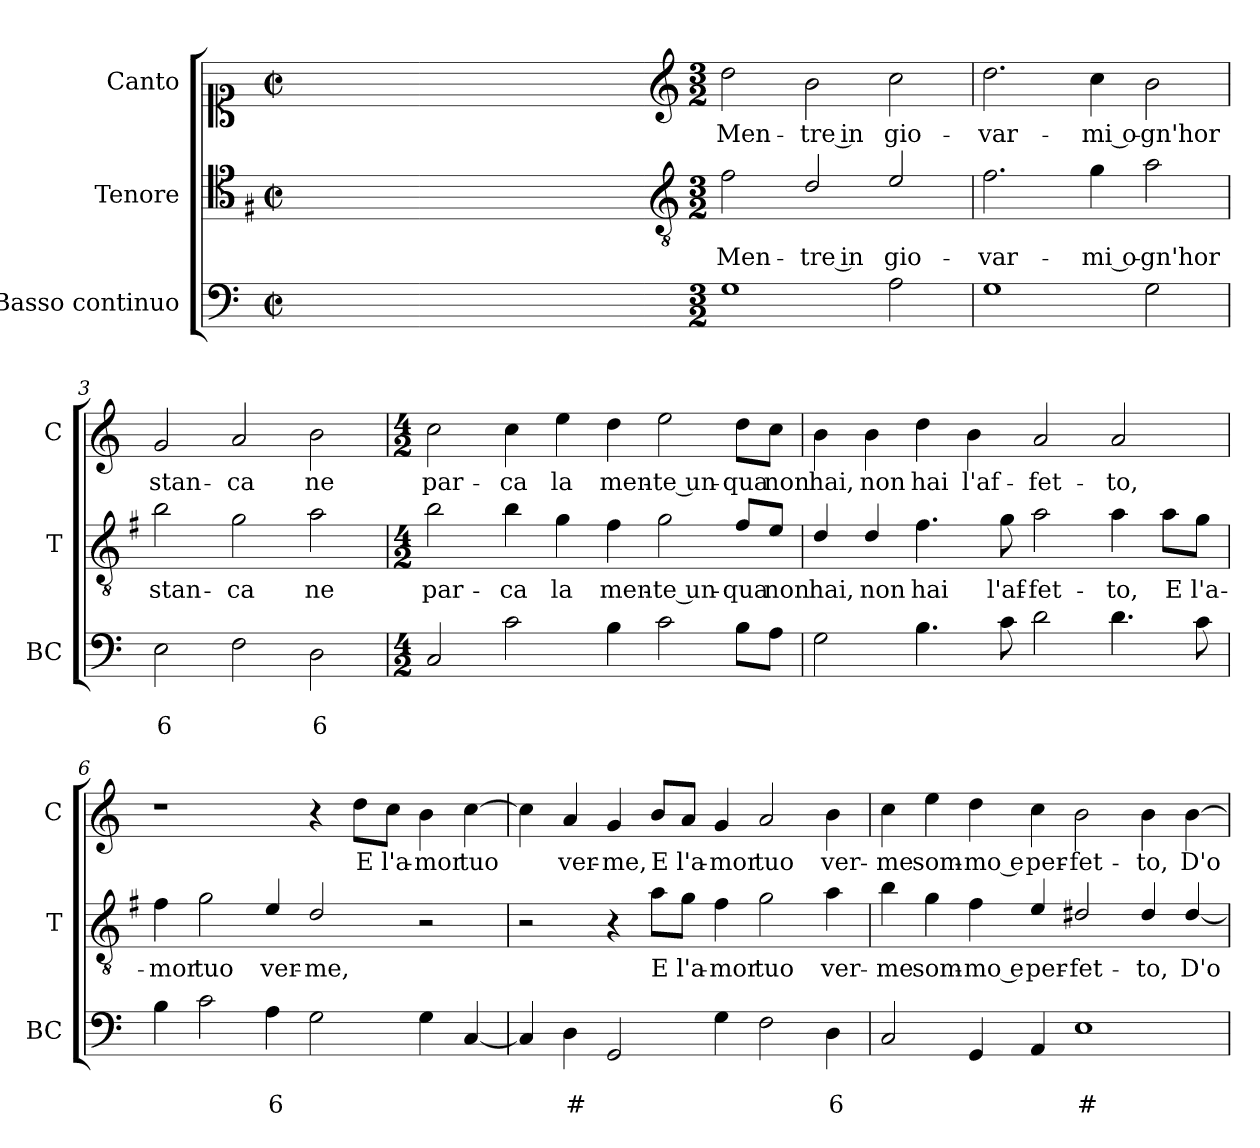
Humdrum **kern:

**kern	**text	**text	**kern	**text	**kern	**text
*part3	*part3	*part3	*part2	*part2	*part1	*part1
*staff3	*staff3	*staff3	*staff2	*staff2	*staff1	*staff1
*I"Basso continuo	*	*	*I"Tenore	*	*I"Canto	*
*I'BC	*	*	*I'T	*	*I'C	*
*clefF4	*	*	*clefC4	*	*clefC1	*
*	*	*	*ITrd4c7	*	*	*
*k[]	*	*	*k[]	*	*k[]	*
*C:	*	*	*C:	*	*C:	*
*M2/2	*	*	*M2/2	*	*M2/2	*
*met(c|)	*	*	*met(c|)	*	*met(c|)	*
=	=	=	=	=	=	=
1ryy	.	.	1ryy	.	1ryy	.
=1X-	=1X-	=1X-	=1X-	=1X-	=1X-	=1X-
4ryy	.	.	4ryy	.	4ryy	.
4ryy	.	.	4ryy	.	4ryy	.
4ryy	.	.	4ryy	.	4ryy	.
4ryy	.	.	4ryy	.	4ryy	.
=1-	=1-	=1-	=1-	=1-	=1-	=1-
*	*	*	*clefGv2	*	*clefG2	*
*M3/2	*	*	*M3/2	*	*M3/2	*
!	!	!	!	!LO:LY:b	!	!LO:LY:b
1G	.	.	2B\	Men-	2dd\	Men-
!	!	!	!	!LO:LY:b	!	!LO:LY:b
.	.	.	2G/	-tre in	2b\	-tre in
!	!	!	!	!LO:LY:b	!	!LO:LY:b
2A\	.	.	2A/	gio-	2cc\	gio-
=2	=2	=2	=2	=2	=2	=2
!	!	!	!	!LO:LY:b	!	!LO:LY:b
1G	.	.	2.B\	-var-	2.dd\	-var-
!	!	!	!	!LO:LY:b	!	!LO:LY:b
.	.	.	4c\	-mi o-	4cc\	-mi o-
!	!	!	!	!LO:LY:b	!	!LO:LY:b
2G\	.	.	2d\	-gn'hor	2b\	-gn'hor
=3	=3	=3	=3	=3	=3	=3
!	!	!LO:LY:b	!	!LO:LY:b	!	!LO:LY:b
2E\	.	6	2e\	stan-	2g/	stan-
!	!	!	!	!LO:LY:b	!	!LO:LY:b
2F\	.	.	2c\	-ca	2a/	-ca
!	!	!LO:LY:b	!	!LO:LY:b	!	!LO:LY:b
2D\	.	6	2d\	ne	2b\	ne
=4	=4	=4	=4	=4	=4	=4
*M4/2	*	*	*M4/2	*	*M4/2	*
!	!	!	!	!LO:LY:b	!	!LO:LY:b
2C/	.	.	2e\	par-	2cc\	par-
!	!	!	!	!LO:LY:b	!	!LO:LY:b
2c\	.	.	4e\	-ca	4cc\	-ca
!	!	!	!	!LO:LY:b	!	!LO:LY:b
.	.	.	4c\	la	4ee\	la
!	!	!	!	!LO:LY:b	!	!LO:LY:b
4B\	.	.	4B\	men-	4dd\	men-
!	!	!	!	!LO:LY:b	!	!LO:LY:b
2c\	.	.	2c\	-te un-	2ee\	-te un-
!	!	!	!	!LO:LY:b	!	!LO:LY:b
8B\L	.	.	8B/L	-qua	8dd\L	-qua
!	!	!	!	!LO:LY:b	!	!LO:LY:b
8A\J	.	.	8A/J	non	8cc\J	non
!!LO:LB:g=z
=5	=5	=5	=5	=5	=5	=5
!	!	!	!	!LO:LY:b	!	!LO:LY:b
2G\	.	.	4G/	hai,	4b\	hai,
!	!	!	!	!LO:LY:b	!	!LO:LY:b
.	.	.	4G/	non	4b\	non
!	!	!	!	!LO:LY:b	!	!LO:LY:b
4.B\	.	.	4.B\	hai	4dd\	hai
!	!	!	!	!	!	!LO:LY:b
.	.	.	.	.	4b\	l'af-
!	!	!	!	!LO:LY:b	!	!
8c\	.	.	8c\	l'af-	.	.
!	!	!	!	!LO:LY:b	!	!LO:LY:b
2d\	.	.	2d\	-fet-	2a/	-fet-
!	!	!	!	!LO:LY:b	!	!LO:LY:b
4.d\	.	.	4d\	-to,	2a/	-to,
!	!	!	!	!LO:LY:b	!	!
.	.	.	8d\L	E	.	.
!	!	!	!	!LO:LY:b	!	!
8c\	.	.	8c\J	l'a-	.	.
=6	=6	=6	=6	=6	=6	=6
!	!	!	!	!LO:LY:b	!	!
4B\	.	.	4B\	-mor	1r	.
!	!	!	!	!LO:LY:b	!	!
2c\	.	.	2c\	tuo	.	.
!	!	!LO:LY:b	!	!LO:LY:b	!	!
4A\	.	6	4A/	ver-	.	.
!	!	!	!	!LO:LY:b	!	!
2G\	.	.	2G/	-me,	4r	.
!	!	!	!	!	!	!LO:LY:b
.	.	.	.	.	8dd\L	E
!	!	!	!	!	!	!LO:LY:b
.	.	.	.	.	8cc\J	l'a-
!	!	!	!	!	!	!LO:LY:b
4G\	.	.	2r	.	4b\	-mor
!	!	!	!	!	!	!LO:LY:b
[4C/	.	.	.	.	[4cc\	tuo
=7	=7	=7	=7	=7	=7	=7
4C/]	.	.	2r	.	4cc\]	.
!	!	!LO:LY:b	!	!	!	!LO:LY:b
4D\	.	#	.	.	4a/	ver-
!	!	!	!	!	!	!LO:LY:b
2GG/	.	.	4r	.	4g/	-me,
!	!	!	!	!LO:LY:b	!	!LO:LY:b
.	.	.	8d\L	E	8b/L	E
!	!	!	!	!LO:LY:b	!	!LO:LY:b
.	.	.	8c\J	l'a-	8a/J	l'a-
!	!	!	!	!LO:LY:b	!	!LO:LY:b
4G\	.	.	4B\	-mor	4g/	-mor
!	!	!	!	!LO:LY:b	!	!LO:LY:b
2F\	.	.	2c\	tuo	2a/	tuo
!	!	!LO:LY:b	!	!LO:LY:b	!	!LO:LY:b
4D\	.	6	4d\	ver-	4b\	ver-
!!LO:LB:g=z
=8	=8	=8	=8	=8	=8	=8
!	!	!	!	!LO:LY:b	!	!LO:LY:b
2C/	.	.	4e\	-me	4cc\	-me
!	!	!	!	!LO:LY:b	!	!LO:LY:b
.	.	.	4c\	som-	4ee\	som-
!	!	!	!	!LO:LY:b	!	!LO:LY:b
4GG/	.	.	4B\	-mo e	4dd\	-mo e
!	!	!	!	!LO:LY:b	!	!LO:LY:b
4AA/	.	.	4A/	per-	4cc\	per-
!	!	!LO:LY:b	!	!LO:LY:b	!	!LO:LY:b
1E	.	#	2G#X/	-fet-	2b\	-fet-
!	!	!	!	!LO:LY:b	!	!LO:LY:b
.	.	.	4G#/	-to,	4b\	-to,
!	!	!	!	!LO:LY:b	!	!LO:LY:b
.	.	.	[4G#/	D'o-	[4b\	D'o-
=	=	=	=	=	=	=
*-	*-	*-	*-	*-	*-	*-
